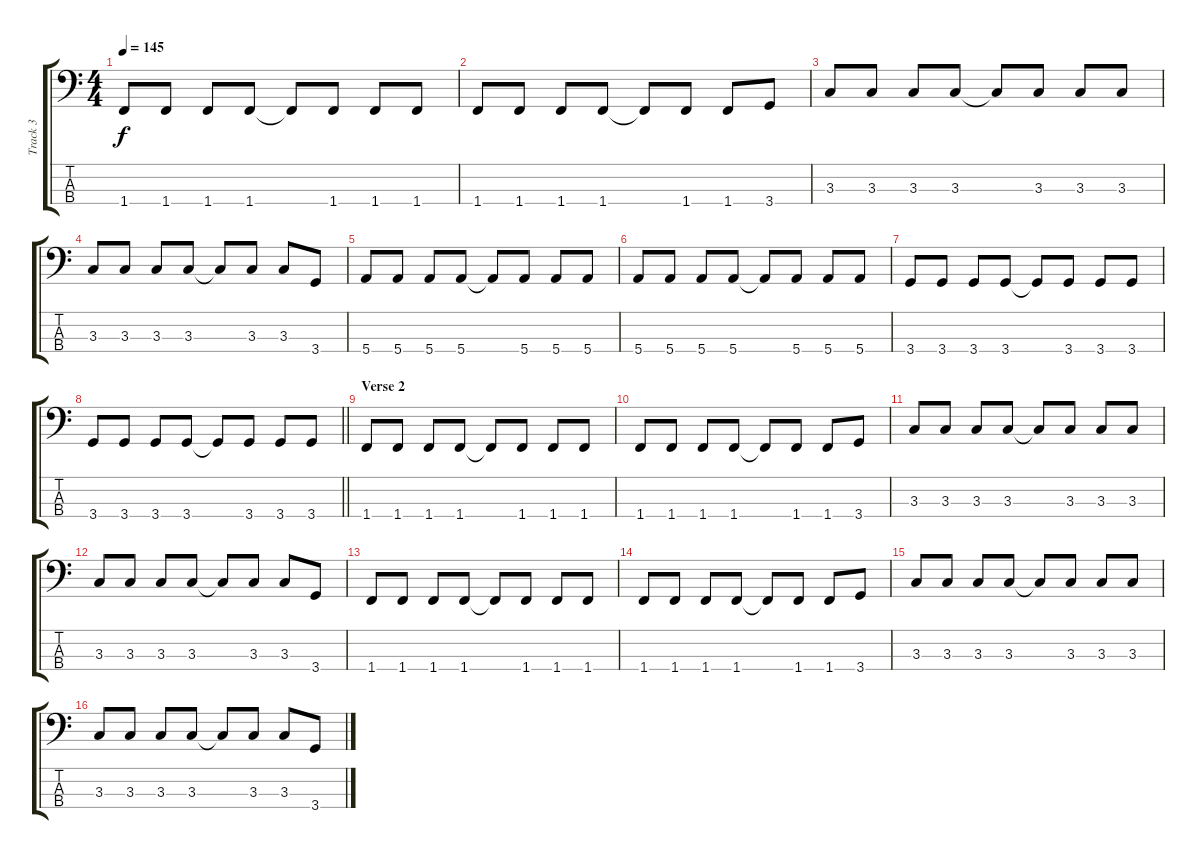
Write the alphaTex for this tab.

\track ("Track 3" "Track 3") {instrument electricbassfinger}
\staff {score tabs}
\tuning (G2 D2 A1 E1) {hide}
\ts (4 4)
\tempo 145
\clef f4
\ks c
1.4.8{dy f} 1.4.8 1.4.8 1.4.8 1.4{t}.8 1.4.8 1.4.8 1.4.8 |
1.4.8 1.4.8 1.4.8 1.4.8 1.4{t}.8 1.4.8 1.4.8 3.4.8 |
3.3.8 3.3.8 3.3.8 3.3.8 3.3{t}.8 3.3.8 3.3.8 3.3.8 |
3.3.8 3.3.8 3.3.8 3.3.8 3.3{t}.8 3.3.8 3.3.8 3.4.8 |
5.4.8 5.4.8 5.4.8 5.4.8 5.4{t}.8 5.4.8 5.4.8 5.4.8 |
5.4.8 5.4.8 5.4.8 5.4.8 5.4{t}.8 5.4.8 5.4.8 5.4.8 |
3.4.8 3.4.8 3.4.8 3.4.8 3.4{t}.8 3.4.8 3.4.8 3.4.8 |
\barLineRight lightlight
3.4.8 3.4.8 3.4.8 3.4.8 3.4{t}.8 3.4.8 3.4.8 3.4.8 |
\section ("" "Verse 2")
1.4.8 1.4.8 1.4.8 1.4.8 1.4{t}.8 1.4.8 1.4.8 1.4.8 |
1.4.8 1.4.8 1.4.8 1.4.8 1.4{t}.8 1.4.8 1.4.8 3.4.8 |
3.3.8 3.3.8 3.3.8 3.3.8 3.3{t}.8 3.3.8 3.3.8 3.3.8 |
3.3.8 3.3.8 3.3.8 3.3.8 3.3{t}.8 3.3.8 3.3.8 3.4.8 |
1.4.8 1.4.8 1.4.8 1.4.8 1.4{t}.8 1.4.8 1.4.8 1.4.8 |
1.4.8 1.4.8 1.4.8 1.4.8 1.4{t}.8 1.4.8 1.4.8 3.4.8 |
3.3.8 3.3.8 3.3.8 3.3.8 3.3{t}.8 3.3.8 3.3.8 3.3.8 |
3.3.8 3.3.8 3.3.8 3.3.8 3.3{t}.8 3.3.8 3.3.8 3.4.8
